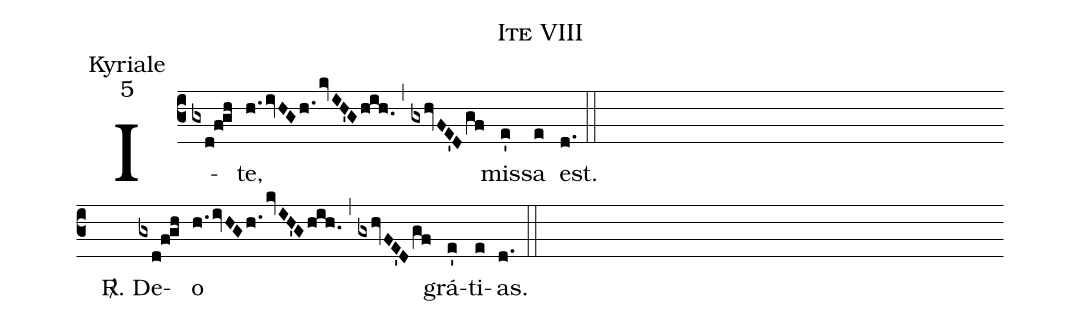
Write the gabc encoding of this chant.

name:Ite VIII;
office-part:Kyriale;
mode:5;
%%
(c3) I(gxd!f!gh)te,(h.ivHGh.kvIH'Ghih.) (,) (gxhvFE'Dgf) mis(e')sa(e) est.(d.) (::)
(Z-)
~~~<sp>R/</sp>. De(gxd!f!gh)o(h.ivHGh.kvIH'Ghih.) (,) (gxhvFE'Dgf) grá(e')ti(e)as.(d.) (::)
